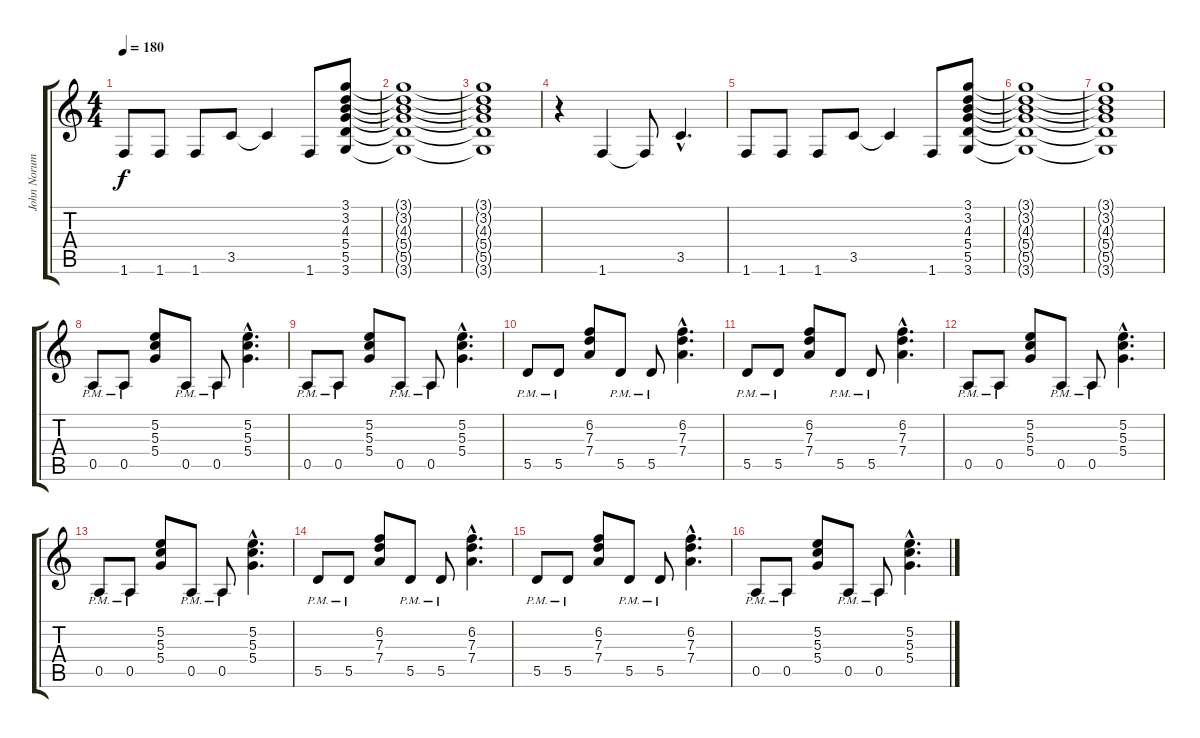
\track ("John Norum Gtr 1" "John Norum") {instrument distortionguitar}
\staff {score tabs}
\tuning (E4 B3 G3 D3 A2 E2) {hide}
\ts (4 4)
\tempo 180
\clef g2
\ks c
1.6.8{dy f} 1.6.8 1.6.8 3.5.8 3.5{t}.4 1.6.8 (3.1 3.2 4.3 5.4 5.5 3.6).8 |
(3.1{t} 3.2{t} 4.3{t} 5.4{t} 5.5{t} 3.6{t}).1 |
(3.1{t} 3.2{t} 4.3{t} 5.4{t} 5.5{t} 3.6{t}).1 |
r.4 1.6.4 1.6{t}.8 3.5{hac}.4{d} |
1.6.8 1.6.8 1.6.8 3.5.8 3.5{t}.4 1.6.8 (3.1 3.2 4.3 5.4 5.5 3.6).8 |
(3.1{t} 3.2{t} 4.3{t} 5.4{t} 5.5{t} 3.6{t}).1 |
(3.1{t} 3.2{t} 4.3{t} 5.4{t} 5.5{t} 3.6{t}).1 |
0.5{pm}.8 0.5{pm}.8 (5.2 5.3 5.4).8 0.5{pm}.8 0.5{pm}.8 (5.2{hac} 5.3{hac} 5.4{hac}).4{d} |
0.5{pm}.8 0.5{pm}.8 (5.2 5.3 5.4).8 0.5{pm}.8 0.5{pm}.8 (5.2{hac} 5.3{hac} 5.4{hac}).4{d} |
5.5{pm}.8 5.5{pm}.8 (6.2 7.3 7.4).8 5.5{pm}.8 5.5{pm}.8 (6.2{hac} 7.3{hac} 7.4{hac}).4{d} |
5.5{pm}.8 5.5{pm}.8 (6.2 7.3 7.4).8 5.5{pm}.8 5.5{pm}.8 (6.2{hac} 7.3{hac} 7.4{hac}).4{d} |
0.5{pm}.8 0.5{pm}.8 (5.2 5.3 5.4).8 0.5{pm}.8 0.5{pm}.8 (5.2{hac} 5.3{hac} 5.4{hac}).4{d} |
0.5{pm}.8 0.5{pm}.8 (5.2 5.3 5.4).8 0.5{pm}.8 0.5{pm}.8 (5.2{hac} 5.3{hac} 5.4{hac}).4{d} |
5.5{pm}.8 5.5{pm}.8 (6.2 7.3 7.4).8 5.5{pm}.8 5.5{pm}.8 (6.2{hac} 7.3{hac} 7.4{hac}).4{d} |
5.5{pm}.8 5.5{pm}.8 (6.2 7.3 7.4).8 5.5{pm}.8 5.5{pm}.8 (6.2{hac} 7.3{hac} 7.4{hac}).4{d} |
0.5{pm}.8 0.5{pm}.8 (5.2 5.3 5.4).8 0.5{pm}.8 0.5{pm}.8 (5.2{hac} 5.3{hac} 5.4{hac}).4{d}
